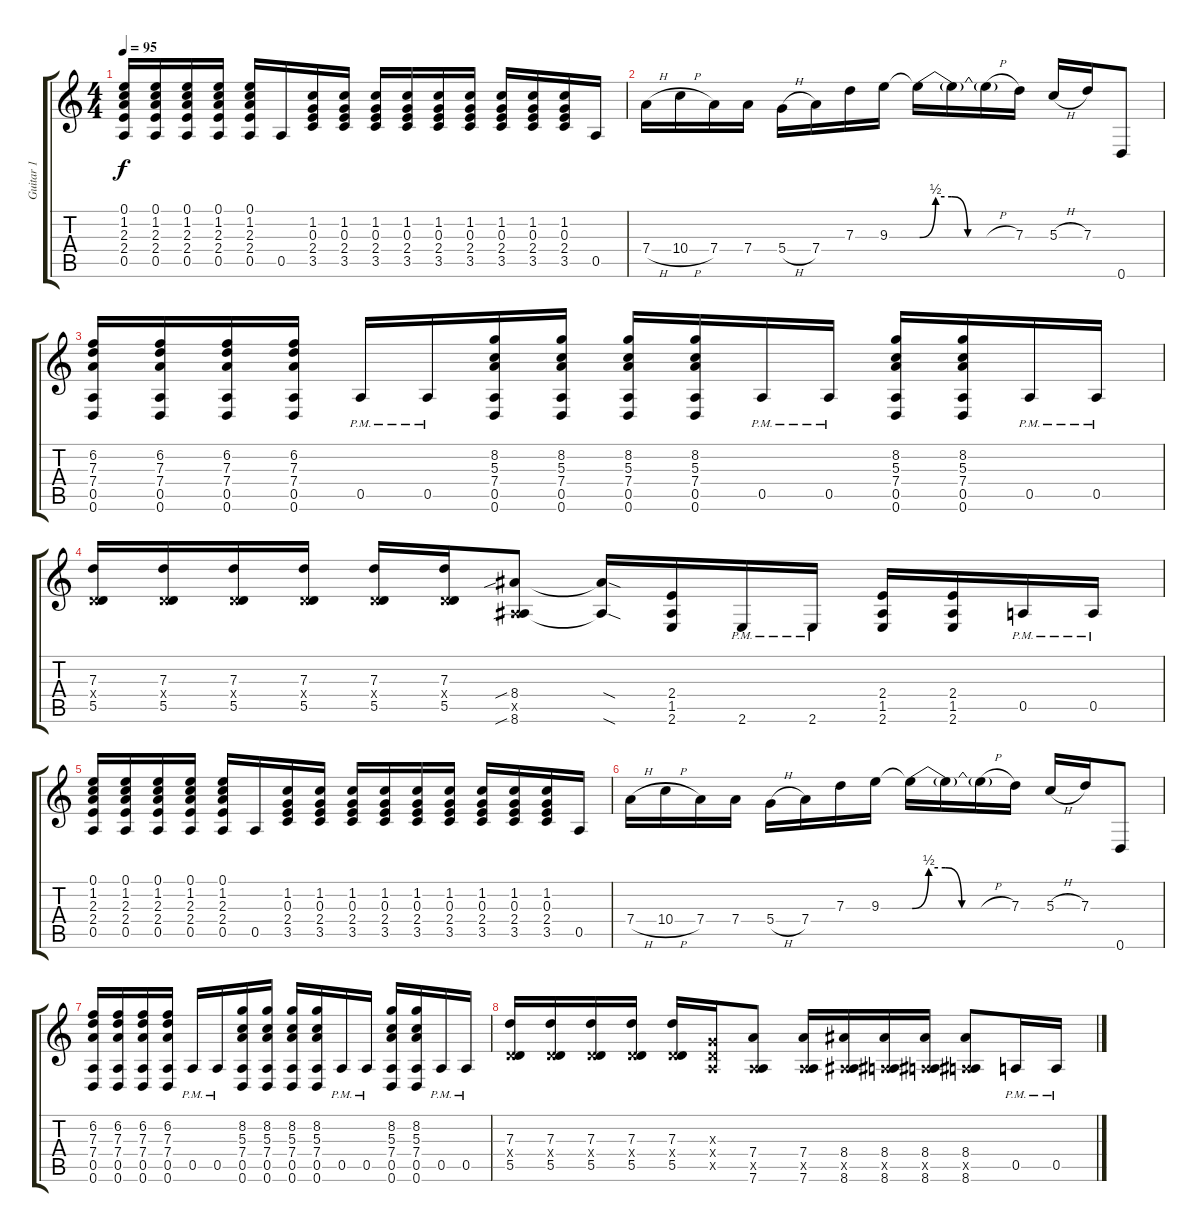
\track ("Guitar 1" "Guitar 1") {instrument distortionguitar}
\staff {score tabs}
\tuning (E4 B3 G3 D3 A2 D2) {hide}
\ts (4 4)
\tempo 95
\clef g2
\ks c
(0.1 1.2 2.3 2.4 0.5).16{dy f} (0.1 1.2 2.3 2.4 0.5).16 (0.1 1.2 2.3 2.4 0.5).16 (0.1 1.2 2.3 2.4 0.5).16 (0.1 1.2 2.3 2.4 0.5).16 0.5.16 (1.2 0.3 2.4 3.5).16 (1.2 0.3 2.4 3.5).16 (1.2 0.3 2.4 3.5).16 (1.2 0.3 2.4 3.5).16 (1.2 0.3 2.4 3.5).16 (1.2 0.3 2.4 3.5).16 (1.2 0.3 2.4 3.5).16 (1.2 0.3 2.4 3.5).16 (1.2 0.3 2.4 3.5).16 0.5.16 |
7.4{h}.16 10.4{h}.16 7.4.16 7.4.16 5.4{h}.16 7.4.16 7.3.16 9.3.16 9.3{be (custom 0 0 10 2 20 2 30 0 60 0) t}.16 9.3{t}.16 9.3{h t}.16 7.3.16 5.3{h}.16 7.3.16 0.6.8 |
(6.2 7.3 7.4 0.5 0.6).16{volume 16} (6.2 7.3 7.4 0.5 0.6).16 (6.2 7.3 7.4 0.5 0.6).16 (6.2 7.3 7.4 0.5 0.6).16 0.5{pm}.16 0.5{pm}.16 (8.2 5.3 7.4 0.5 0.6).16 (8.2 5.3 7.4 0.5 0.6).16 (8.2 5.3 7.4 0.5 0.6).16 (8.2 5.3 7.4 0.5 0.6).16 0.5{pm}.16 0.5{pm}.16 (8.2 5.3 7.4 0.5 0.6).16 (8.2 5.3 7.4 0.5 0.6).16 0.5{pm}.16 0.5{pm}.16 |
(7.3 0.4{x} 5.5).16 (7.3 0.4{x} 5.5).16 (7.3 0.4{x} 5.5).16 (7.3 0.4{x} 5.5).16 (7.3 0.4{x} 5.5).16 (7.3 0.4{x} 5.5).16 (8.4{sib} 0.5{x} 8.6{sib}).8 (8.4{sod t} 8.6{sod t}).16 (2.4 1.5 2.6).16 2.6{pm}.16 2.6{pm}.16 (2.4 1.5 2.6).16 (2.4 1.5 2.6).16 0.5{pm}.16 0.5{pm}.16 |
(0.1 1.2 2.3 2.4 0.5).16 (0.1 1.2 2.3 2.4 0.5).16 (0.1 1.2 2.3 2.4 0.5).16 (0.1 1.2 2.3 2.4 0.5).16 (0.1 1.2 2.3 2.4 0.5).16 0.5.16 (1.2 0.3 2.4 3.5).16 (1.2 0.3 2.4 3.5).16 (1.2 0.3 2.4 3.5).16 (1.2 0.3 2.4 3.5).16 (1.2 0.3 2.4 3.5).16 (1.2 0.3 2.4 3.5).16 (1.2 0.3 2.4 3.5).16 (1.2 0.3 2.4 3.5).16 (1.2 0.3 2.4 3.5).16 0.5.16 |
7.4{h}.16 10.4{h}.16 7.4.16 7.4.16 5.4{h}.16 7.4.16 7.3.16 9.3.16 9.3{be (custom 0 0 10 2 20 2 30 0 60 0) t}.16 9.3{t}.16 9.3{h t}.16 7.3.16 5.3{h}.16 7.3.16 0.6.8 |
(6.2 7.3 7.4 0.5 0.6).16{volume 16} (6.2 7.3 7.4 0.5 0.6).16 (6.2 7.3 7.4 0.5 0.6).16 (6.2 7.3 7.4 0.5 0.6).16 0.5{pm}.16 0.5{pm}.16 (8.2 5.3 7.4 0.5 0.6).16 (8.2 5.3 7.4 0.5 0.6).16 (8.2 5.3 7.4 0.5 0.6).16 (8.2 5.3 7.4 0.5 0.6).16 0.5{pm}.16 0.5{pm}.16 (8.2 5.3 7.4 0.5 0.6).16 (8.2 5.3 7.4 0.5 0.6).16 0.5{pm}.16 0.5{pm}.16 |
(7.3 0.4{x} 5.5).16 (7.3 0.4{x} 5.5).16 (7.3 0.4{x} 5.5).16 (7.3 0.4{x} 5.5).16 (7.3 0.4{x} 5.5).16 (0.3{x} 0.4{x} 0.5{x}).16 (7.4 0.5{x} 7.6).8 (7.4 0.5{x} 7.6).16 (8.4 0.5{x} 8.6).16 (8.4 0.5{x} 8.6).16 (8.4 0.5{x} 8.6).16 (8.4 0.5{x} 8.6).8 0.5{pm}.16 0.5{pm}.16
